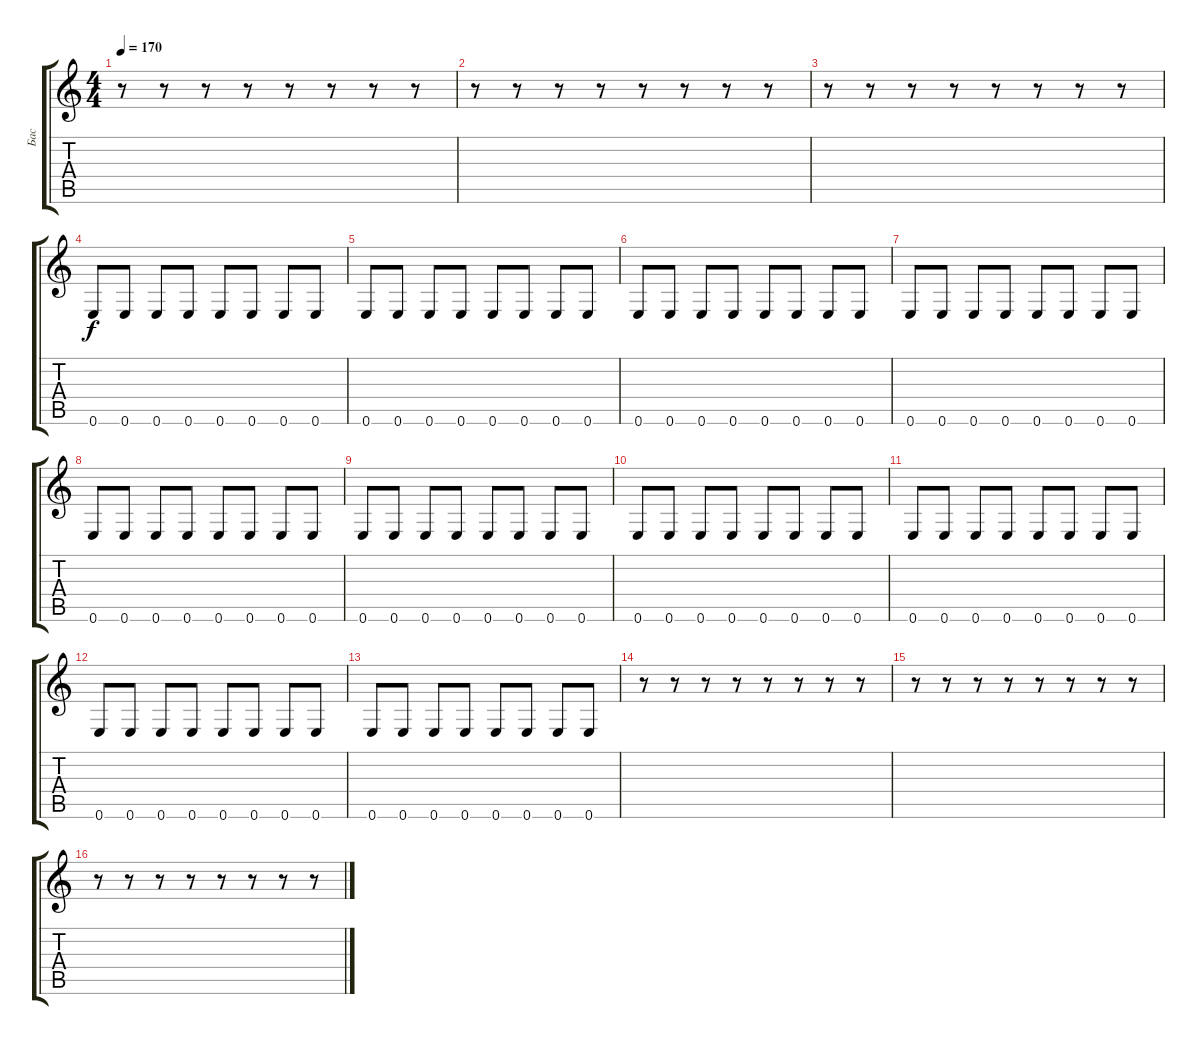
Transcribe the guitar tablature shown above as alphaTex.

\track ("Бас" "Бас") {instrument electricbassfinger}
\staff {score tabs}
\tuning (E4 B3 G3 D3 A2 E2) {hide}
\ts (4 4)
\tempo 170
\clef g2
\ks c
r.8{dy f} r.8 r.8 r.8 r.8 r.8 r.8 r.8 |
r.8 r.8 r.8 r.8 r.8 r.8 r.8 r.8 |
r.8 r.8 r.8 r.8 r.8 r.8 r.8 r.8 |
0.6.8 0.6.8 0.6.8 0.6.8 0.6.8 0.6.8 0.6.8 0.6.8 |
0.6.8 0.6.8 0.6.8 0.6.8 0.6.8 0.6.8 0.6.8 0.6.8 |
0.6.8 0.6.8 0.6.8 0.6.8 0.6.8 0.6.8 0.6.8 0.6.8 |
0.6.8 0.6.8 0.6.8 0.6.8 0.6.8 0.6.8 0.6.8 0.6.8 |
0.6.8 0.6.8 0.6.8 0.6.8 0.6.8 0.6.8 0.6.8 0.6.8 |
0.6.8 0.6.8 0.6.8 0.6.8 0.6.8 0.6.8 0.6.8 0.6.8 |
0.6.8 0.6.8 0.6.8 0.6.8 0.6.8 0.6.8 0.6.8 0.6.8 |
0.6.8 0.6.8 0.6.8 0.6.8 0.6.8 0.6.8 0.6.8 0.6.8 |
0.6.8 0.6.8 0.6.8 0.6.8 0.6.8 0.6.8 0.6.8 0.6.8 |
0.6.8 0.6.8 0.6.8 0.6.8 0.6.8 0.6.8 0.6.8 0.6.8 |
r.8 r.8 r.8 r.8 r.8 r.8 r.8 r.8 |
r.8 r.8 r.8 r.8 r.8 r.8 r.8 r.8 |
r.8 r.8 r.8 r.8 r.8 r.8 r.8 r.8
